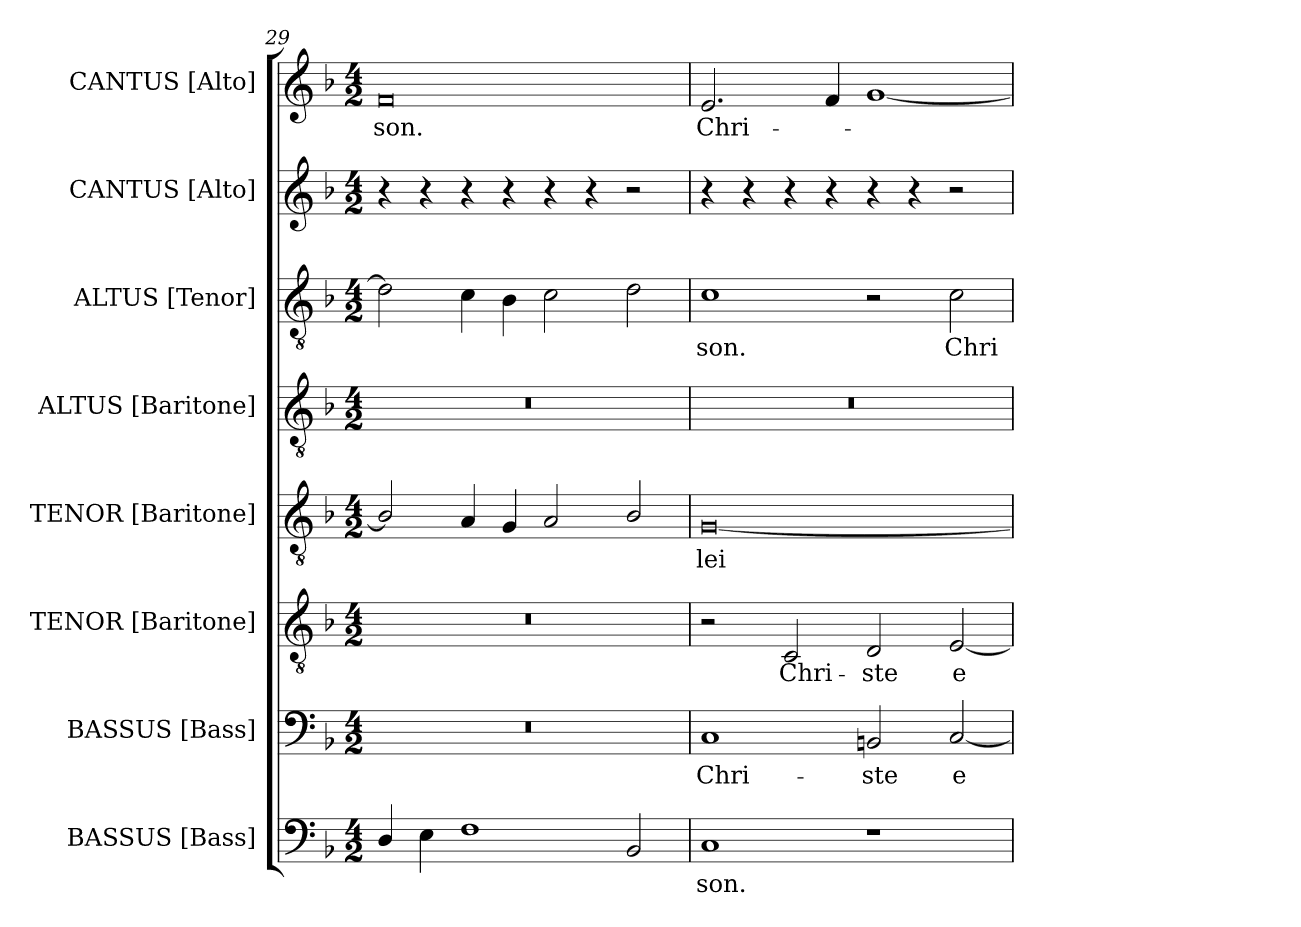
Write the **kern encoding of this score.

**kern	**text	**kern	**text	**kern	**text	**kern	**text	**kern	**kern	**text	**kern	**kern	**text
*part8	*part8	*part7	*part7	*part6	*part6	*part5	*part5	*part4	*part3	*part3	*part2	*part1	*part1
*staff8	*staff8	*staff7	*staff7	*staff6	*staff6	*staff5	*staff5	*staff4	*staff3	*staff3	*staff2	*staff1	*staff1
*I"BASSUS [Bass]	*	*I"BASSUS [Bass]	*	*I"TENOR [Baritone]	*	*I"TENOR [Baritone]	*	*I"ALTUS [Baritone]	*I"ALTUS [Tenor]	*	*I"CANTUS [Alto]	*I"CANTUS [Alto]	*
*I'B.	*	*I'B.	*	*I'Bar.	*	*I'Bar.	*	*I'Bar.	*I'T.	*	*I'A.	*I'A.	*
*clefF4	*	*clefF4	*	*clefGv2	*	*clefGv2	*	*clefGv2	*clefGv2	*	*clefG2	*clefG2	*
*	*	*	*	*ITrd7c12	*	*ITrd7c12	*	*ITrd7c12	*ITrd7c12	*	*	*	*
*k[b-]	*	*k[b-]	*	*k[b-]	*	*k[b-]	*	*k[b-]	*k[b-]	*	*k[b-]	*k[b-]	*
*F:	*	*F:	*	*F:	*	*F:	*	*F:	*F:	*	*F:	*F:	*
*M4/2	*	*M4/2	*	*M4/2	*	*M4/2	*	*M4/2	*M4/2	*	*M4/2	*M4/2	*
=29	=29	=29	=29	=29	=29	=29	=29	=29	=29	=29	=29	=29	=29
!	!	!LO:N:vis=1	!	!LO:N:vis=1	!	!	!	!LO:N:vis=1	!	!	!	!	!
!	!	!	!	!	!	!	!	!	!	!	!	!	!LO:LY:b:color=#000000
4Di/	.	0r	.	0r	.	2BB-i/]	.	0r	2Di\]	.	4r	0fi	-son.
4Ei\	.	.	.	.	.	.	.	.	.	.	4r	.	.
1Fi	.	.	.	.	.	4AAi/	.	.	4Ci\	.	4r	.	.
.	.	.	.	.	.	4GGi/	.	.	4BB-i\	.	4r	.	.
.	.	.	.	.	.	2AAi/	.	.	2Ci\	.	4r	.	.
.	.	.	.	.	.	.	.	.	.	.	4r	.	.
2BB-i/	.	.	.	.	.	2BB-i/	.	.	2Di\	.	2r	.	.
=30	=30	=30	=30	=30	=30	=30	=30	=30	=30	=30	=30	=30	=30
!	!LO:LY:b:color=#000000	!	!	!	!	!	!	!	!	!	!	!	!
!	!	!	!LO:LY:b:color=#000000	!	!	!	!	!	!	!	!	!	!
!	!	!	!	!	!	!	!LO:LY:b:color=#000000	!LO:N:vis=1	!	!	!	!	!
!	!	!	!	!	!	!	!	!	!	!LO:LY:b:color=#000000	!	!	!
!	!	!	!	!	!	!	!	!	!	!	!	!	!LO:LY:b:color=#000000
1Ci	-son.	1Ci	Chri-	2r	.	[0GGi	-lei-	0r	1Ci	-son.	4r	2.ei/	Chri-
.	.	.	.	.	.	.	.	.	.	.	4r	.	.
!	!	!	!	!	!LO:LY:b:color=#000000	!	!	!	!	!	!	!	!
.	.	.	.	2CCi/	Chri-	.	.	.	.	.	4r	.	.
.	.	.	.	.	.	.	.	.	.	.	4r	4fi/	.
!	!	!	!LO:LY:b:color=#000000	!	!	!	!	!	!	!	!	!	!
!	!	!	!	!	!LO:LY:b:color=#000000	!	!	!	!	!	!	!	!
1r	.	2BBni/	-ste	2DDi/	-ste	.	.	.	2r	.	4r	[1gi	.
.	.	.	.	.	.	.	.	.	.	.	4r	.	.
!	!	!	!LO:LY:b:color=#000000	!	!	!	!	!	!	!	!	!	!
!	!	!	!	!	!LO:LY:b:color=#000000	!	!	!	!	!	!	!	!
!	!	!	!	!	!	!	!	!	!	!LO:LY:b:color=#000000	!	!	!
.	.	[2Ci/	e-	[2EEi/	e-	.	.	.	2Ci\	Chri-	2r	.	.
=	=	=	=	=	=	=	=	=	=	=	=	=	=
*-	*-	*-	*-	*-	*-	*-	*-	*-	*-	*-	*-	*-	*-
